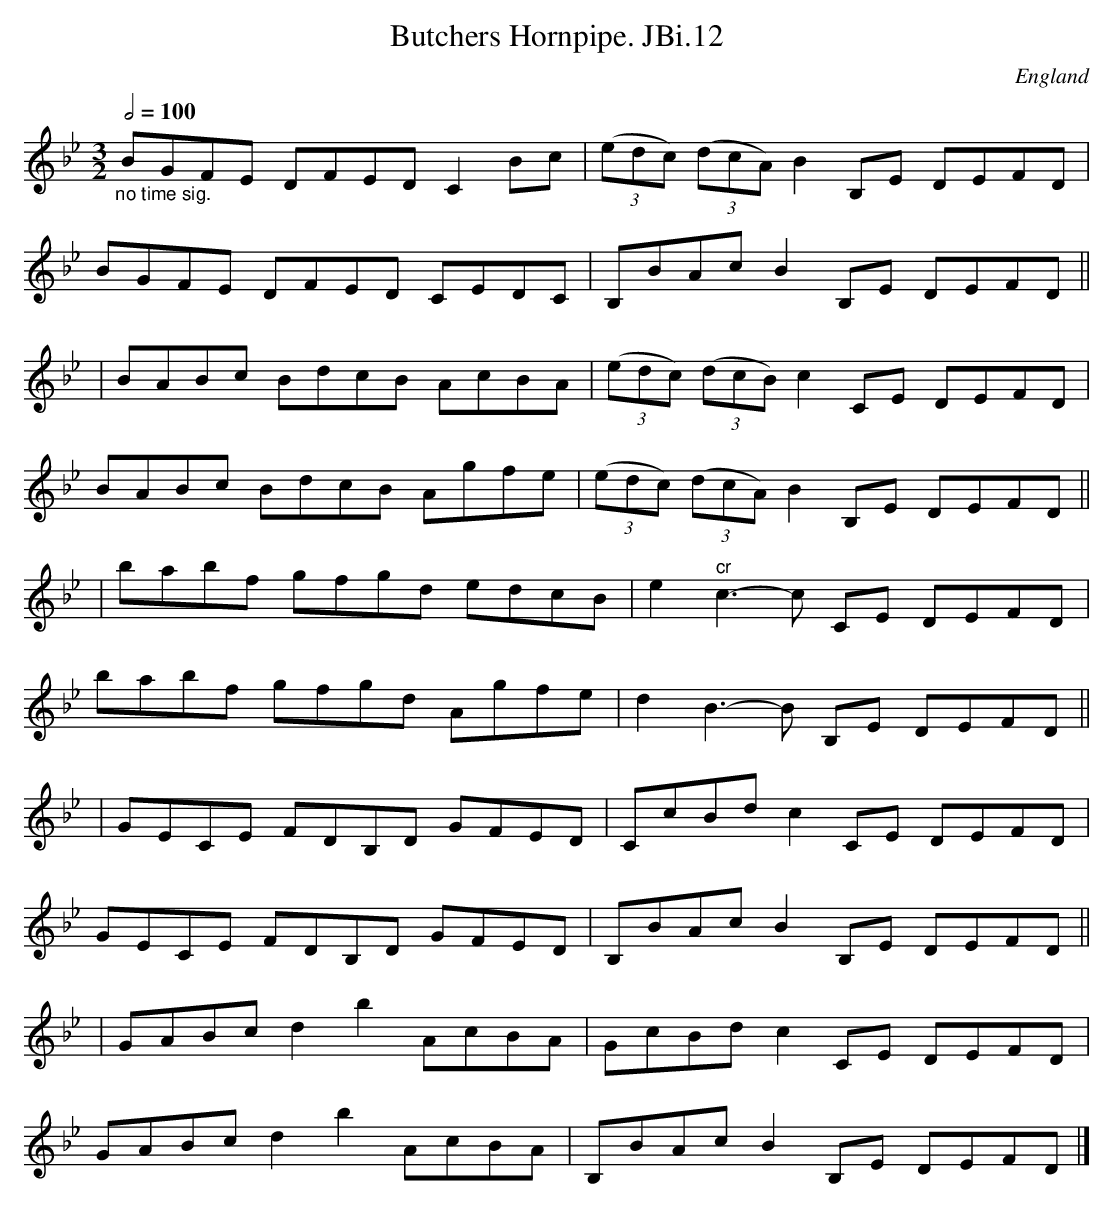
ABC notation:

X:1
T:Butchers Hornpipe. JBi.12
L:1/8
M:3/2
O:England
Q:1/2=100
K:Bb
"_no time sig."BGFE DFEDC2Bc| ((3edc) ((3dcA) B2B,E DEFD|!
BGFE DFED CEDC|B,BAcB2B,E DEFD||!
|BABc BdcB AcBA| ((3edc) ((3dcB) c2CE DEFD|!
BABc BdcB Agfe| ((3edc) ((3dcA) B2B,E DEFD||!
|babf gfgd edcB|e2"^cr"c3-c CE DEFD|!
babf gfgd Agfe|d2B3-B B,E DEFD||!
|GECE FDB,D GFED|CcBdc2CE DEFD|!
GECE FDB,D GFED|B,BAcB2B,E DEFD||!
|GABcd2b2AcBA|GcBdc2CE DEFD|!
GABcd2b2AcBA|B,BAcB2B,E DEFD|]
